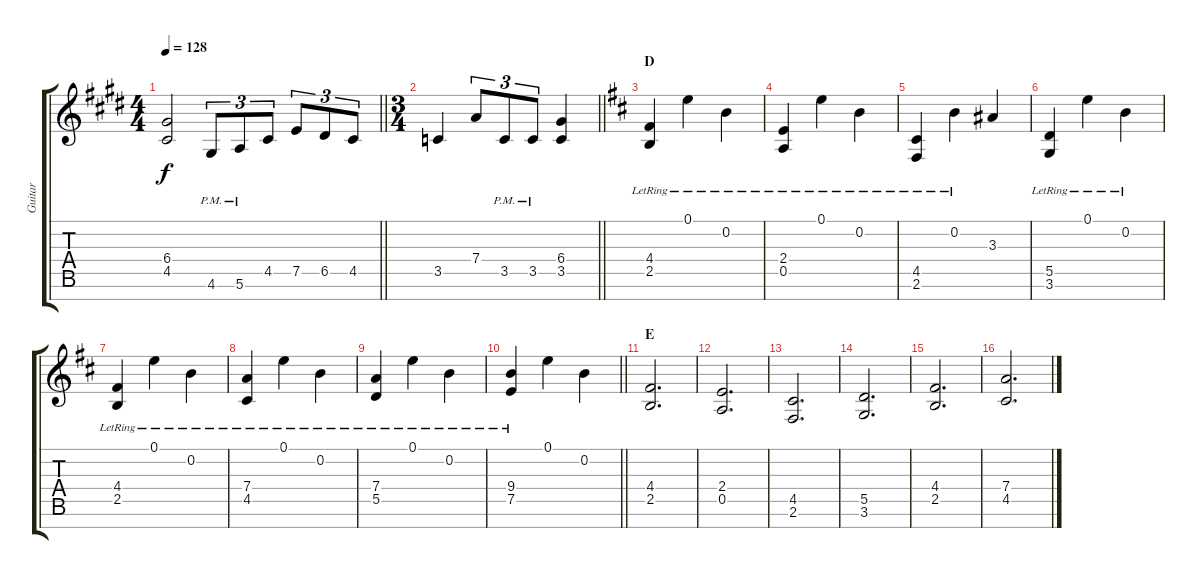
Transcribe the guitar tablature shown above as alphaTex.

\track ("Guitar" "Guitar") {instrument acousticguitarsteel}
\staff {score tabs}
\tuning (E4 B3 G3 D3 A2 E2 B1) {hide}
\ts (4 4)
\tempo 128
\clef g2
\barLineRight lightlight
\ks e
(6.4 4.5).2{dy f} 4.6{pm}.8{tu (3 2)} 5.6{pm}.8{tu (3 2)} 4.5.8{tu (3 2)} 7.5.8{tu (3 2)} 6.5.8{tu (3 2)} 4.5.8{tu (3 2)} |
\ts (3 4)
\barLineRight lightlight
\ks c#minor
3.5.4 7.4.8{tu (3 2)} 3.5{pm}.8{tu (3 2)} 3.5{pm}.8{tu (3 2)} (6.4 3.5).4 |
\section ("" "D")
\ks d
(4.4{lr} 2.5{lr}).4 0.1{lr}.4 0.2{lr}.4 |
(2.4{lr} 0.5{lr}).4 0.1{lr}.4 0.2{lr}.4 |
(4.5{lr} 2.6{lr}).4 0.2{lr}.4 3.3.4 |
(5.5{lr} 3.6{lr}).4 0.1{lr}.4 0.2{lr}.4 |
(4.4{lr} 2.5{lr}).4 0.1{lr}.4 0.2{lr}.4 |
(7.4{lr} 4.5{lr}).4 0.1{lr}.4 0.2{lr}.4 |
(7.4{lr} 5.5{lr}).4 0.1{lr}.4 0.2{lr}.4 |
\barLineRight lightlight
(9.4{lr} 7.5{lr}).4 0.1.4 0.2.4 |
\section ("" "E")
(4.4 2.5).2{d} |
(2.4 0.5).2{d} |
(4.5 2.6).2{d} |
(5.5 3.6).2{d} |
(4.4 2.5).2{d} |
(7.4 4.5).2{d}
